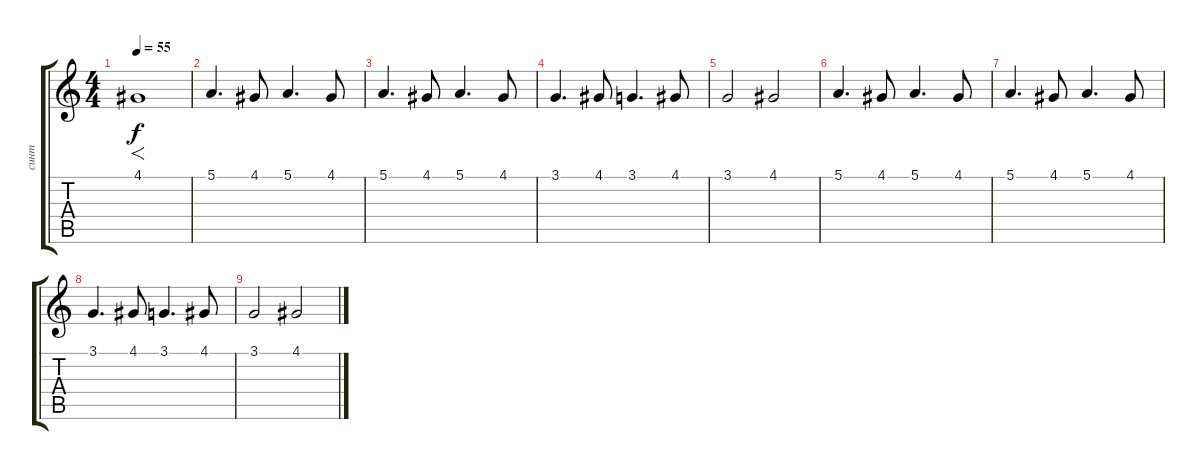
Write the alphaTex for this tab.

\track ("синт" "синт") {instrument tremolostrings}
\staff {score tabs}
\tuning (E4 B3 G3 D3 A2 E2) {hide}
\ts (4 4)
\tempo 55
\clef g2
\ks c
4.1.1{f dy f} |
5.1.4{d} 4.1.8 5.1.4{d} 4.1.8 |
5.1.4{d} 4.1.8 5.1.4{d} 4.1.8 |
3.1.4{d} 4.1.8 3.1.4{d} 4.1.8 |
3.1.2 4.1.2 |
5.1.4{d} 4.1.8 5.1.4{d} 4.1.8 |
5.1.4{d} 4.1.8 5.1.4{d} 4.1.8 |
3.1.4{d} 4.1.8 3.1.4{d} 4.1.8 |
3.1.2 4.1.2
